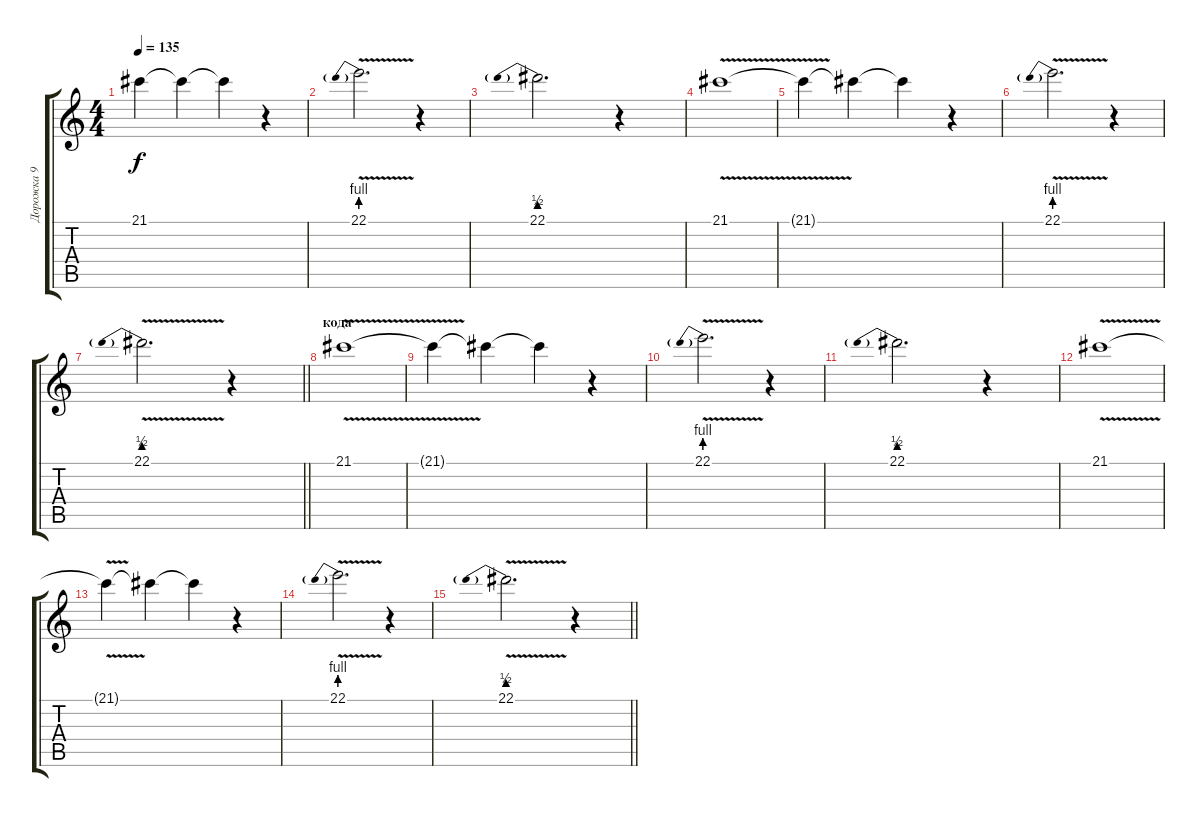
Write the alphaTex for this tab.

\track ("Дорожка 9" "Дорожка 9") {instrument lead6voice}
\staff {score tabs}
\tuning (E4 B3 G3 D3 A2 E2) {hide}
\ts (4 4)
\tempo 135
\clef g2
\ks c
21.1{t}.4{dy f} 21.1{t}.4 21.1{t}.4 r.4 |
22.1{be (prebend 0 4 60 4) v}.2{d} r.4 |
22.1{be (prebend 0 2 60 2)}.2{d} r.4 |
21.1{v}.1 |
21.1{t}.4 21.1{t}.4 21.1{t}.4 r.4 |
22.1{be (prebend 0 4 60 4) v}.2{d} r.4 |
\barLineRight lightlight
22.1{be (prebend 0 2 60 2) v}.2{d} r.4 |
\section ("" "кода")
21.1{v}.1 |
21.1{t}.4 21.1{t}.4 21.1{t}.4 r.4 |
22.1{be (prebend 0 4 60 4) v}.2{d} r.4 |
22.1{be (prebend 0 2 60 2)}.2{d} r.4 |
21.1{v}.1 |
21.1{t}.4 21.1{t}.4 21.1{t}.4 r.4 |
22.1{be (prebend 0 4 60 4) v}.2{d} r.4 |
\barLineRight lightlight
22.1{be (prebend 0 2 60 2) v}.2{d} r.4
